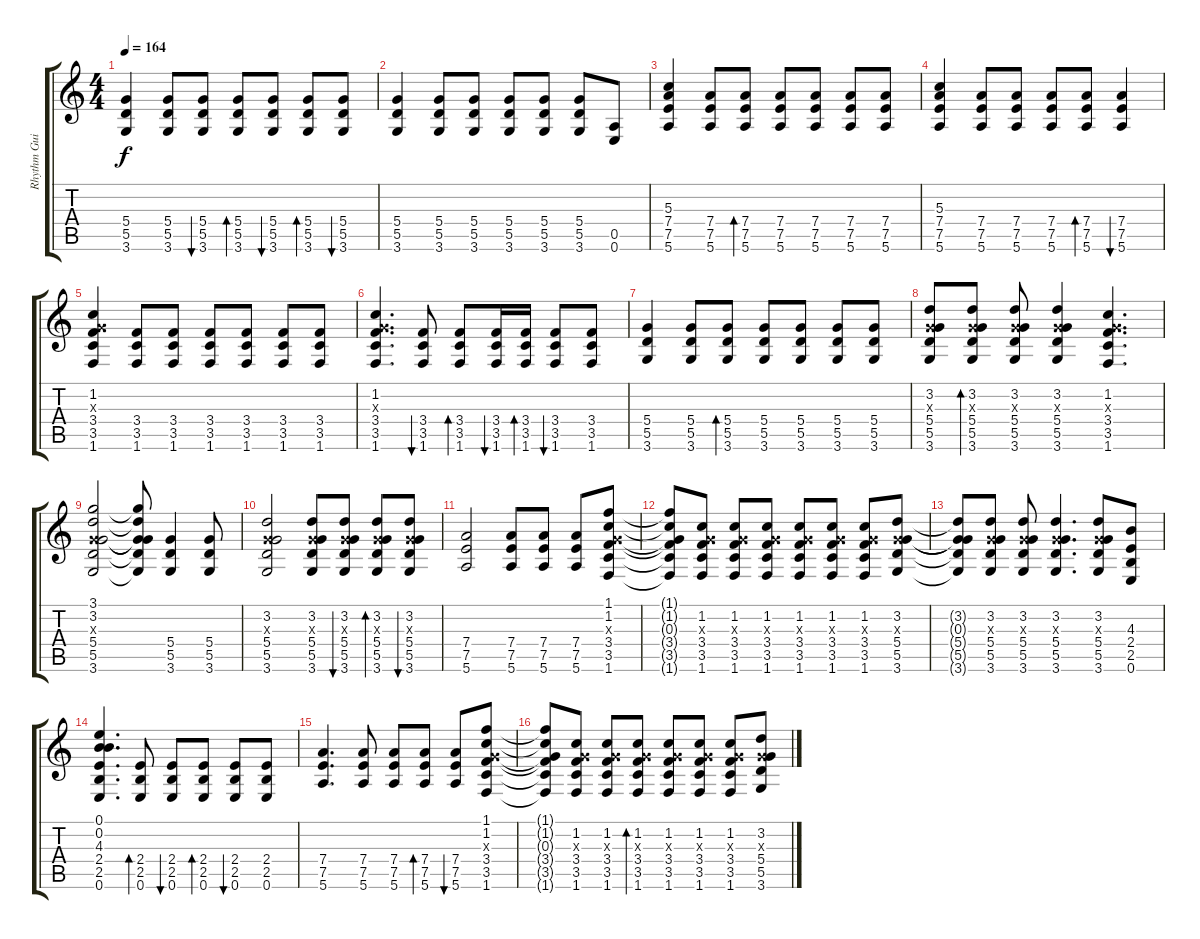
\track ("Rhythm Guitar" "Rhythm Gui") {instrument distortionguitar}
\staff {score tabs}
\tuning (E4 B3 G3 D3 A2 E2) {hide}
\ts (4 4)
\tempo 164
\clef g2
\ks c
(5.4 5.5 3.6).4{dy f} (5.4 5.5 3.6).8 (5.4 5.5 3.6).8{bu 240} (5.4 5.5 3.6).8{bd 240} (5.4 5.5 3.6).8{bu 240} (5.4 5.5 3.6).8{bd 240} (5.4 5.5 3.6).8{bu 240} |
(5.4 5.5 3.6).4 (5.4 5.5 3.6).8 (5.4 5.5 3.6).8 (5.4 5.5 3.6).8 (5.4 5.5 3.6).8 (5.4 5.5 3.6).8 (0.5 0.6).8 |
(5.3 7.4 7.5 5.6).4 (7.4 7.5 5.6).8 (7.4 7.5 5.6).8{bd 240} (7.4 7.5 5.6).8 (7.4 7.5 5.6).8 (7.4 7.5 5.6).8 (7.4 7.5 5.6).8 |
(5.3 7.4 7.5 5.6).4 (7.4 7.5 5.6).8 (7.4 7.5 5.6).8 (7.4 7.5 5.6).8 (7.4 7.5 5.6).8{bd 240} (7.4 7.5 5.6).4{bu 240} |
(1.2 0.3{x} 3.4 3.5 1.6).4 (3.4 3.5 1.6).8 (3.4 3.5 1.6).8 (3.4 3.5 1.6).8 (3.4 3.5 1.6).8 (3.4 3.5 1.6).8 (3.4 3.5 1.6).8 |
(1.2 0.3{x} 3.4 3.5 1.6).4{d} (3.4 3.5 1.6).8{bu 240} (3.4 3.5 1.6).8{bd 240} (3.4 3.5 1.6).16{bu 120} (3.4 3.5 1.6).16{bd 120} (3.4 3.5 1.6).8{bu 240} (3.4 3.5 1.6).8 |
(5.4 5.5 3.6).4 (5.4 5.5 3.6).8 (5.4 5.5 3.6).8{bd 240} (5.4 5.5 3.6).8 (5.4 5.5 3.6).8 (5.4 5.5 3.6).8 (5.4 5.5 3.6).8 |
(3.2 0.3{x} 5.4 5.5 3.6).8 (3.2 0.3{x} 5.4 5.5 3.6).8{bd 240} (3.2 0.3{x} 5.4 5.5 3.6).8 (3.2 0.3{x} 5.4 5.5 3.6).4 (1.2 0.3{x} 3.4 3.5 1.6).4{d} |
(3.1 3.2 0.3{x} 5.4 5.5 3.6).2 (3.1{t} 3.2{t} 0.3{t} 5.4{t} 5.5{t} 3.6{t}).8 (5.4 5.5 3.6).4 (5.4 5.5 3.6).8 |
(3.2 0.3{x} 5.4 5.5 3.6).2 (3.2 0.3{x} 5.4 5.5 3.6).8 (3.2 0.3{x} 5.4 5.5 3.6).8{bu 240} (3.2 0.3{x} 5.4 5.5 3.6).8{bd 240} (3.2 0.3{x} 5.4 5.5 3.6).8{bu 240} |
(7.4 7.5 5.6).2 (7.4 7.5 5.6).8 (7.4 7.5 5.6).8 (7.4 7.5 5.6).8 (1.1 1.2 0.3{x} 3.4 3.5 1.6).8 |
(1.1{t} 1.2{t} 0.3{t} 3.4{t} 3.5{t} 1.6{t}).8 (1.2 0.3{x} 3.4 3.5 1.6).8 (1.2 0.3{x} 3.4 3.5 1.6).8 (1.2 0.3{x} 3.4 3.5 1.6).8 (1.2 0.3{x} 3.4 3.5 1.6).8 (1.2 0.3{x} 3.4 3.5 1.6).8 (1.2 0.3{x} 3.4 3.5 1.6).8 (3.2 0.3{x} 5.4 5.5 3.6).8 |
(3.2{t} 0.3{t} 5.4{t} 5.5{t} 3.6{t}).8 (3.2 0.3{x} 5.4 5.5 3.6).8 (3.2 0.3{x} 5.4 5.5 3.6).8 (3.2 0.3{x} 5.4 5.5 3.6).4{d} (3.2 0.3{x} 5.4 5.5 3.6).8 (4.3 2.4 2.5 0.6).8 |
(0.1 0.2 4.3 2.4 2.5 0.6).4{d} (2.4 2.5 0.6).8{bd 240} (2.4 2.5 0.6).8{bu 240} (2.4 2.5 0.6).8{bd 240} (2.4 2.5 0.6).8{bu 240} (2.4 2.5 0.6).8 |
(7.4 7.5 5.6).4{d} (7.4 7.5 5.6).8 (7.4 7.5 5.6).8 (7.4 7.5 5.6).8{bd 240} (7.4 7.5 5.6).8{bu 240} (1.1 1.2 0.3{x} 3.4 3.5 1.6).8 |
(1.1{t} 1.2{t} 0.3{t} 3.4{t} 3.5{t} 1.6{t}).8 (1.2 0.3{x} 3.4 3.5 1.6).8 (1.2 0.3{x} 3.4 3.5 1.6).8 (1.2 0.3{x} 3.4 3.5 1.6).8{bd 240} (1.2 0.3{x} 3.4 3.5 1.6).8 (1.2 0.3{x} 3.4 3.5 1.6).8 (1.2 0.3{x} 3.4 3.5 1.6).8 (3.2 0.3{x} 5.4 5.5 3.6).8
